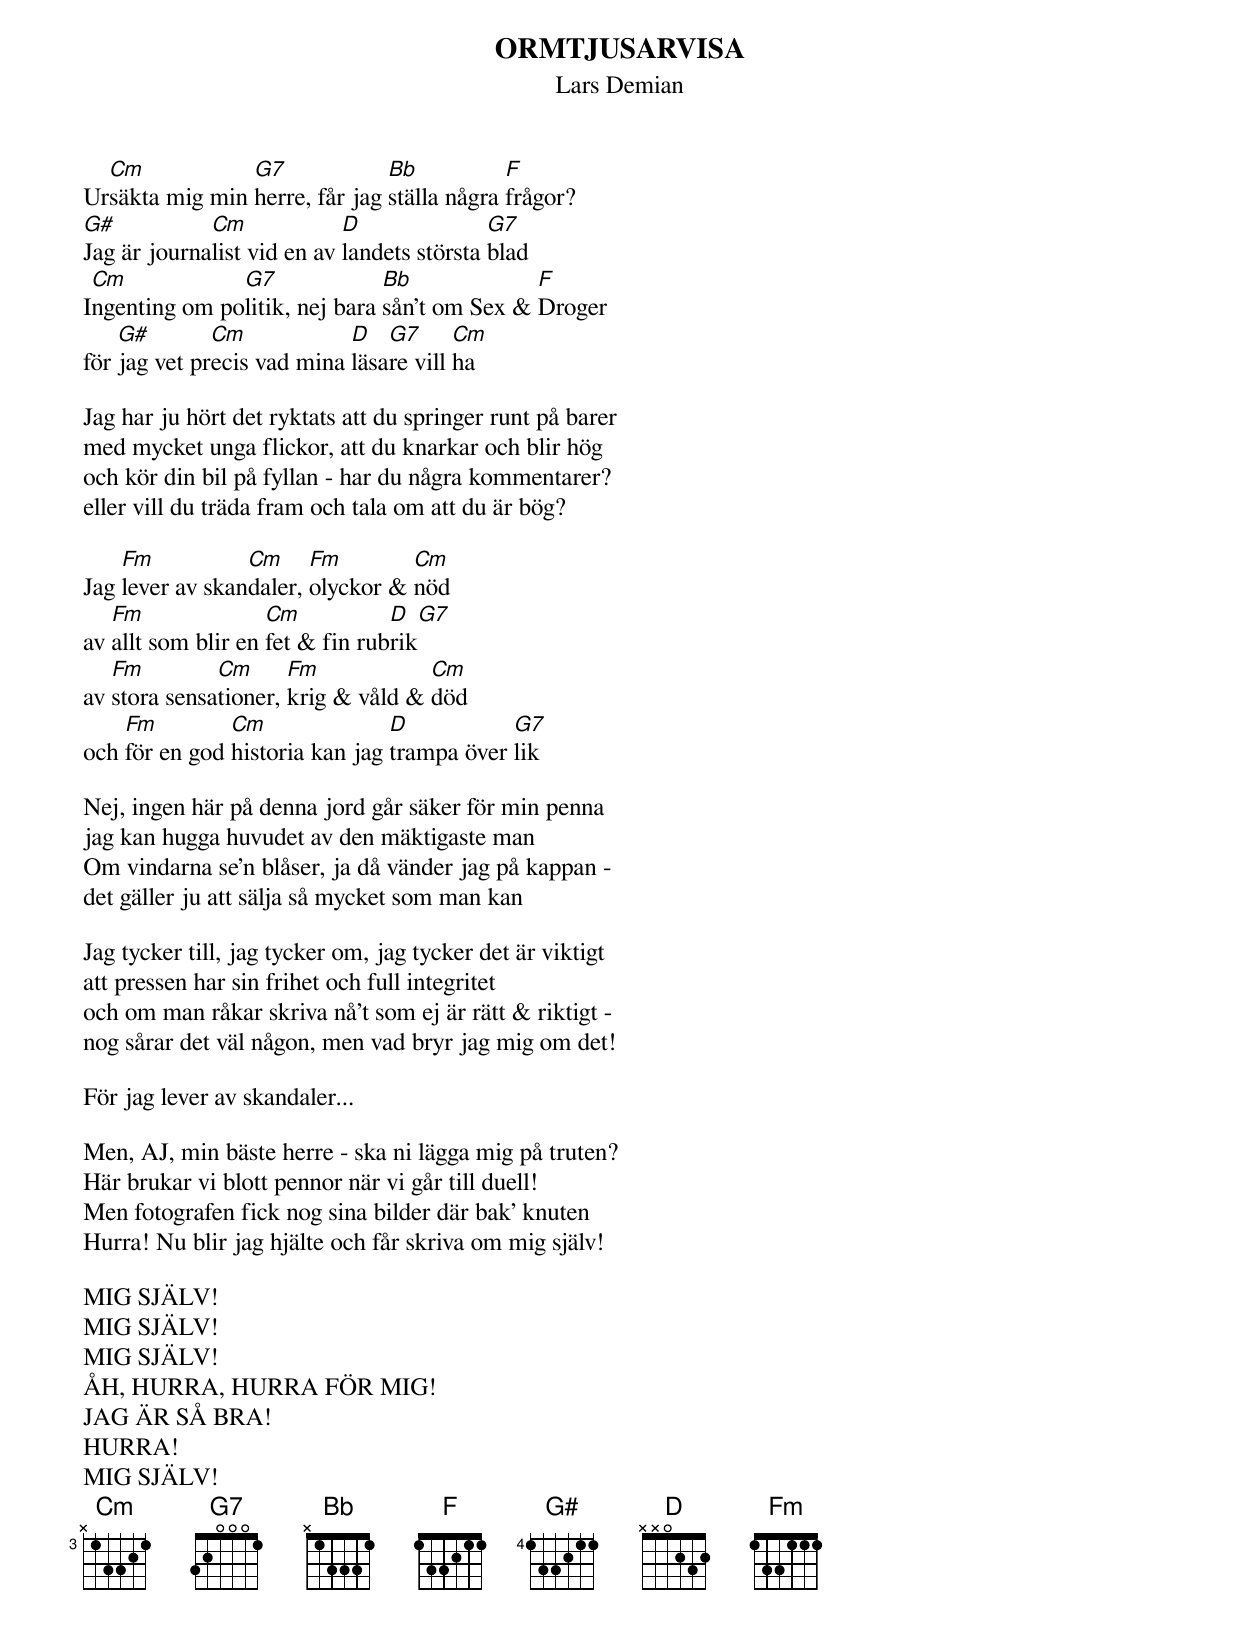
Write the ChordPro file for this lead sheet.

{t:ORMTJUSARVISA}
{st:Lars Demian}

Ur[Cm]säkta mig min [G7]herre, får jag [Bb]ställa några [F]frågor?
[G#]Jag är journa[Cm]list vid en av [D]landets största [G7]blad
I[Cm]ngenting om po[G7]litik, nej bara [Bb]sån't om Sex & [F]Droger
för [G#]jag vet pr[Cm]ecis vad mina [D]läsa[G7]re vill [Cm]ha

Jag har ju hört det ryktats att du springer runt på barer
med mycket unga flickor, att du knarkar och blir hög
och kör din bil på fyllan - har du några kommentarer?
eller vill du träda fram och tala om att du är bög?

Jag [Fm]lever av skan[Cm]daler, [Fm]olyckor & [Cm]nöd
av [Fm]allt som blir en [Cm]fet & fin rub[D]rik[G7]
av [Fm]stora sensa[Cm]tioner, [Fm]krig & våld & [Cm]död
och [Fm]för en god [Cm]historia kan jag [D]trampa över [G7]lik

Nej, ingen här på denna jord går säker för min penna
jag kan hugga huvudet av den mäktigaste man
Om vindarna se'n blåser, ja då vänder jag på kappan -
det gäller ju att sälja så mycket som man kan

Jag tycker till, jag tycker om, jag tycker det är viktigt
att pressen har sin frihet och full integritet
och om man råkar skriva nå't som ej är rätt & riktigt -
nog sårar det väl någon, men vad bryr jag mig om det!

För jag lever av skandaler...

Men, AJ, min bäste herre - ska ni lägga mig på truten?
Här brukar vi blott pennor när vi går till duell!
Men fotografen fick nog sina bilder där bak' knuten
Hurra! Nu blir jag hjälte och får skriva om mig själv!

MIG SJÄLV!
MIG SJÄLV!
MIG SJÄLV!
ÅH, HURRA, HURRA FÖR MIG!
JAG ÄR SÅ BRA!
HURRA!
MIG SJÄLV!
